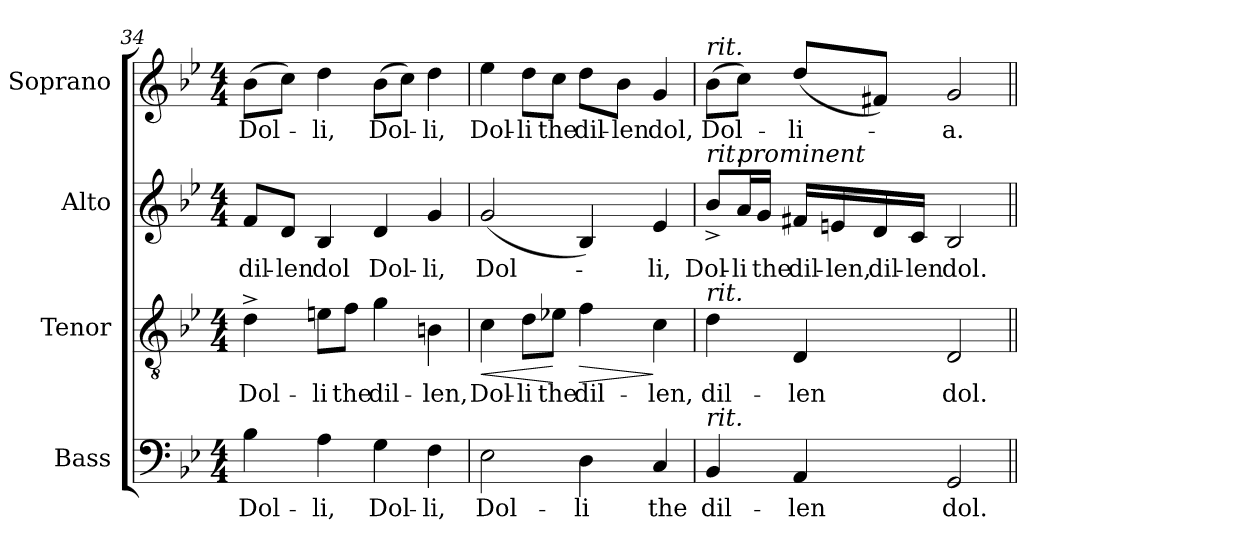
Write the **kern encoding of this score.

**kern	**text	**kern	**text	**dynam	**kern	**text	**kern	**text
*part4	*part4	*part3	*part3	*part3	*part2	*part2	*part1	*part1
*staff4	*staff4	*staff3	*staff3	*staff3	*staff2	*staff2	*staff1	*staff1
*I"Bass	*	*I"Tenor	*	*	*I"Alto	*	*I"Soprano	*
*I'B.	*	*I'T.	*	*	*I'A.	*	*I'S.	*
*clefF4	*	*clefGv2	*	*	*clefG2	*	*clefG2	*
*	*	*ITrd7c12	*	*	*	*	*	*
*k[b-e-]	*	*k[b-e-]	*	*	*k[b-e-]	*	*k[b-e-]	*
*B-:	*	*B-:	*	*	*B-:	*	*B-:	*
*M4/4	*	*M4/4	*	*	*M4/4	*	*M4/4	*
=34	=34	=34	=34	=34	=34	=34	=34	=34
!	!LO:LY:b:color=#000000	!	!	!	!	!	!	!
!	!	!	!LO:LY:b:color=#000000	!	!	!	!	!
!	!	!	!	!	!	!LO:LY:b:color=#000000	!	!
!	!	!	!	!	!	!	!	!LO:LY:b:color=#000000
4B-i\	Dol-	4D^i\	Dol-	.	8fi/L	dil-	(8b-i\L	Dol-
!	!	!	!	!	!	!LO:LY:b:color=#000000	!	!
.	.	.	.	.	8di/J	-len	8cci\J)	.
!	!LO:LY:b:color=#000000	!	!	!	!	!	!	!
!	!	!	!LO:LY:b:color=#000000	!	!	!	!	!
!	!	!	!	!	!	!LO:LY:b:color=#000000	!	!
!	!	!	!	!	!	!	!	!LO:LY:b:color=#000000
4Ai\	-li,	8Eni\L	-li	.	4B-i/	dol	4ddi\	-li,
!	!	!	!LO:LY:b:color=#000000	!	!	!	!	!
.	.	8Fi\J	the	.	.	.	.	.
!	!LO:LY:b:color=#000000	!	!	!	!	!	!	!
!	!	!	!LO:LY:b:color=#000000	!	!	!	!	!
!	!	!	!	!	!	!LO:LY:b:color=#000000	!	!
!	!	!	!	!	!	!	!	!LO:LY:b:color=#000000
4Gi\	Dol-	4Gi\	dil-	.	4di/	Dol-	(8b-i\L	Dol-
.	.	.	.	.	.	.	8cci\J)	.
!	!LO:LY:b:color=#000000	!	!	!	!	!	!	!
!	!	!	!LO:LY:b:color=#000000	!	!	!	!	!
!	!	!	!	!	!	!LO:LY:b:color=#000000	!	!
!	!	!	!	!	!	!	!	!LO:LY:b:color=#000000
4Fi\	-li,	4BBni\	-len,	.	4gi/	-li,	4ddi\	-li,
!!LO:LB:g=z
=35	=35	=35	=35	=35	=35	=35	=35	=35
!	!LO:LY:b:color=#000000	!	!	!	!	!	!	!
!	!	!	!LO:LY:b:color=#000000	!LO:HP:b	!	!	!	!
!	!	!	!	!	!	!LO:LY:b:color=#000000	!	!
!	!	!	!	!	!	!	!	!LO:LY:b:color=#000000
2E-i\	Dol-	4Ci\	Dol-	<	(2gi/	Dol-	4ee-i\	Dol-
!	!	!	!LO:LY:b:color=#000000	!	!	!	!	!
!	!	!	!	!	!	!	!	!LO:LY:b:color=#000000
.	.	8Di\L	-li	.	.	.	8ddi\L	-li
!	!	!	!LO:LY:b:color=#000000	!	!	!	!	!
!	!	!	!	!	!	!	!	!LO:LY:b:color=#000000
.	.	8E-Xi\J	the	[	.	.	8cci\J	the
!	!LO:LY:b:color=#000000	!	!	!	!	!	!	!
!	!	!	!LO:LY:b:color=#000000	!LO:HP:b	!	!	!	!
!	!	!	!	!	!	!	!	!LO:LY:b:color=#000000
4Di\	-li	4Fi\	dil-	>	4B-i/)	.	8ddi\L	dil-
!	!	!	!	!	!	!	!	!LO:LY:b:color=#000000
.	.	.	.	.	.	.	8b-i\J	-len
!	!LO:LY:b:color=#000000	!	!	!	!	!	!	!
!	!	!	!LO:LY:b:color=#000000	!	!	!	!	!
!	!	!	!	!	!	!LO:LY:b:color=#000000	!	!
!	!	!	!	!	!	!	!	!LO:LY:b:color=#000000
4Ci/	the	4Ci\	-len,	]	4e-i/	-li,	4gi/	dol,
=36	=36	=36	=36	=36	=36	=36	=36	=36
!	!LO:LY:b:color=#000000	!	!	!	!	!	!	!
!	!	!	!LO:LY:b:color=#000000	!	!	!	!	!
!	!	!	!	!	!	!LO:LY:b:color=#000000	!	!
!	!	!	!	!	!	!	!LO:TX:a:i:t=rit.	!
!	!	!	!	!	!LO:TX:a:i:t=rit.	!	!	!
!	!	!LO:TX:a:i:t=rit.	!	!	!	!	!	!
!LO:TX:a:i:t=rit.	!	!	!	!	!	!	!	!
!	!	!	!	!	!	!	!	!LO:LY:b:color=#000000
4BB-i/	dil-	4Di\	dil-	.	8b-^i/L	Dol-	(8b-i\L	Dol-
!	!	!	!	!	!LO:TX:a:i:t=prominent	!	!	!
!	!	!	!	!	!	!LO:LY:b:color=#000000	!	!
.	.	.	.	.	16ai/L	-li	8cci\J)	.
!	!	!	!	!	!	!LO:LY:b:color=#000000	!	!
.	.	.	.	.	16gi/JJ	the	.	.
!	!LO:LY:b:color=#000000	!	!	!	!	!	!	!
!	!	!	!LO:LY:b:color=#000000	!	!	!	!	!
!	!	!	!	!	!	!LO:LY:b:color=#000000	!	!
!	!	!	!	!	!	!	!	!LO:LY:b:color=#000000
4AAi/	-len	4DDi/	-len	.	16f#Xi/LL	dil-	(8ddi/L	-li-
!	!	!	!	!	!	!LO:LY:b:color=#000000	!	!
.	.	.	.	.	16eni/	-len,	.	.
!	!	!	!	!	!	!LO:LY:b:color=#000000	!	!
.	.	.	.	.	16di/	dil-	8f#Xi/J)	.
!	!	!	!	!	!	!LO:LY:b:color=#000000	!	!
.	.	.	.	.	16ci/JJ	-len	.	.
!	!LO:LY:b:color=#000000	!	!	!	!	!	!	!
!	!	!	!LO:LY:b:color=#000000	!	!	!	!	!
!	!	!	!	!	!	!LO:LY:b:color=#000000	!	!
!	!	!	!	!	!	!	!	!LO:LY:b:color=#000000
2GGi/	dol.	2DDi/	dol.	.	2B-i/	dol.	2gi/	-a.
=||	=||	=||	=||	=||	=||	=||	=||	=||
*-	*-	*-	*-	*-	*-	*-	*-	*-
